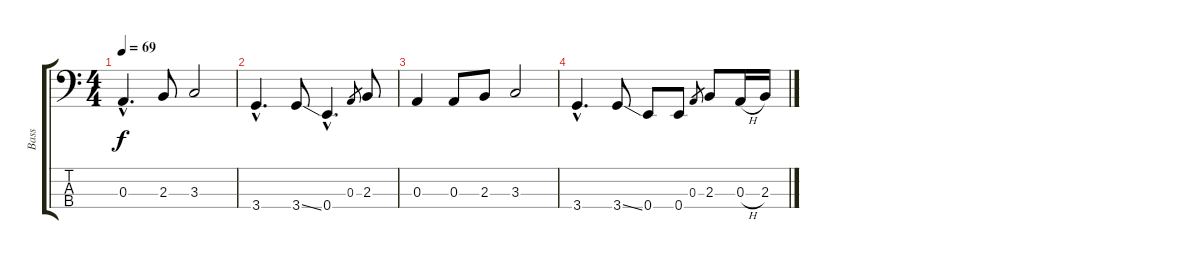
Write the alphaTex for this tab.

\track ("Bass" "Bass") {instrument electricbassfinger}
\staff {score tabs}
\tuning (G2 D2 A1 E1) {hide}
\ts (4 4)
\tempo 69
\clef f4
\ks c
0.3{hac}.4{d dy f} 2.3.8 3.3.2 |
3.4{hac}.4{d} 3.4{ss}.8 0.4{hac}.4{d} 0.3.8{gr} 2.3.8 |
0.3.4 0.3.8 2.3.8 3.3.2 |
3.4{hac}.4{d} 3.4{ss}.8 0.4.8 0.4.8 0.3.8{gr} 2.3.8 0.3{h}.16 2.3.16
